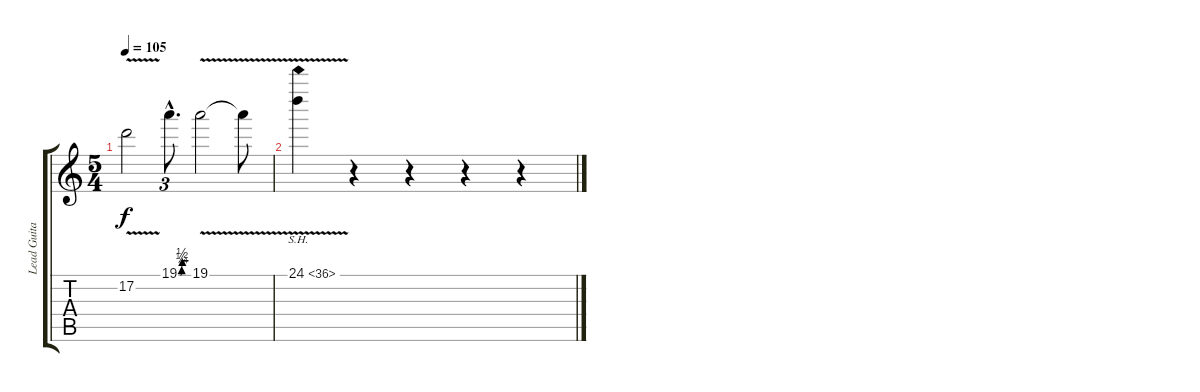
\track ("Lead Guitar 1" "Lead Guita") {instrument distortionguitar}
\staff {score tabs}
\tuning (D4 A3 F3 C3 G2 D2) {hide}
\ts (5 4)
\tempo 105
\clef g2
\ks c
17.2{v}.2{dy f} 19.1{be (custom 0 0 10 0 17 1 21 2 48 2 60 2) hac}.8{d tu (3 2)} 19.1{v}.2 19.1{t}.8 |
24.1{sh 12 v}.4 r.4 r.4 r.4 r.4
